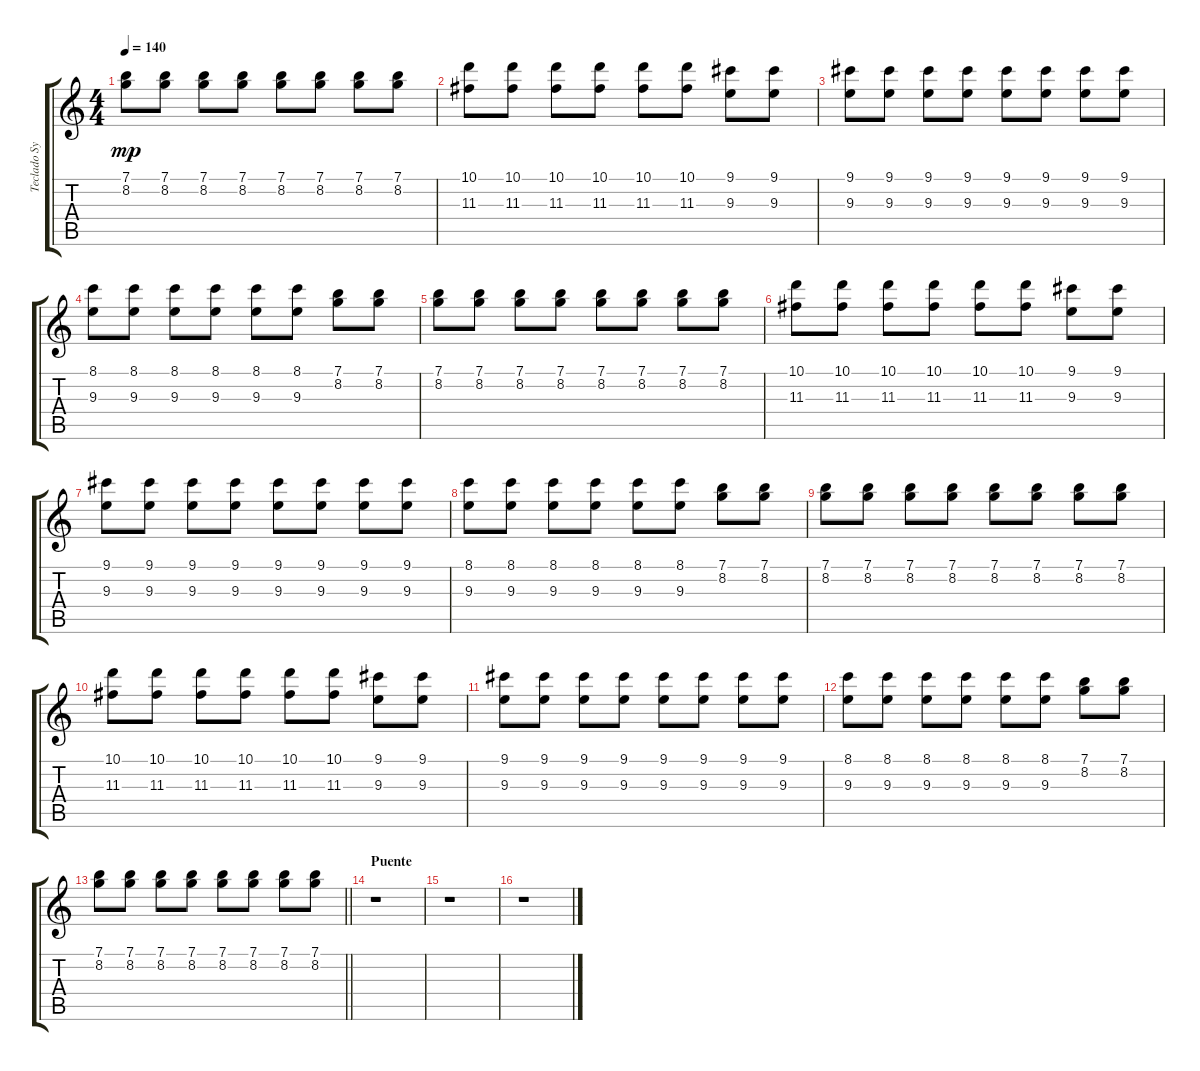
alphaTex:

\track ("Teclado Synth" "Teclado Sy") {instrument synthbass1}
\staff {score tabs}
\tuning (E4 B3 G3 D3 A2 E2) {hide}
\ts (4 4)
\tempo 140
\clef g2
\ks c
(7.1 8.2).8{dy mp} (7.1 8.2).8 (7.1 8.2).8 (7.1 8.2).8 (7.1 8.2).8 (7.1 8.2).8 (7.1 8.2).8 (7.1 8.2).8 |
(10.1 11.3).8 (10.1 11.3).8 (10.1 11.3).8 (10.1 11.3).8 (10.1 11.3).8 (10.1 11.3).8 (9.1 9.3).8 (9.1 9.3).8 |
(9.1 9.3).8 (9.1 9.3).8 (9.1 9.3).8 (9.1 9.3).8 (9.1 9.3).8 (9.1 9.3).8 (9.1 9.3).8 (9.1 9.3).8 |
(8.1 9.3).8 (8.1 9.3).8 (8.1 9.3).8 (8.1 9.3).8 (8.1 9.3).8 (8.1 9.3).8 (7.1 8.2).8 (7.1 8.2).8 |
(7.1 8.2).8 (7.1 8.2).8 (7.1 8.2).8 (7.1 8.2).8 (7.1 8.2).8 (7.1 8.2).8 (7.1 8.2).8 (7.1 8.2).8 |
(10.1 11.3).8 (10.1 11.3).8 (10.1 11.3).8 (10.1 11.3).8 (10.1 11.3).8 (10.1 11.3).8 (9.1 9.3).8 (9.1 9.3).8 |
(9.1 9.3).8 (9.1 9.3).8 (9.1 9.3).8 (9.1 9.3).8 (9.1 9.3).8 (9.1 9.3).8 (9.1 9.3).8 (9.1 9.3).8 |
(8.1 9.3).8 (8.1 9.3).8 (8.1 9.3).8 (8.1 9.3).8 (8.1 9.3).8 (8.1 9.3).8 (7.1 8.2).8 (7.1 8.2).8 |
(7.1 8.2).8 (7.1 8.2).8 (7.1 8.2).8 (7.1 8.2).8 (7.1 8.2).8 (7.1 8.2).8 (7.1 8.2).8 (7.1 8.2).8 |
(10.1 11.3).8 (10.1 11.3).8 (10.1 11.3).8 (10.1 11.3).8 (10.1 11.3).8 (10.1 11.3).8 (9.1 9.3).8 (9.1 9.3).8 |
(9.1 9.3).8 (9.1 9.3).8 (9.1 9.3).8 (9.1 9.3).8 (9.1 9.3).8 (9.1 9.3).8 (9.1 9.3).8 (9.1 9.3).8 |
(8.1 9.3).8 (8.1 9.3).8 (8.1 9.3).8 (8.1 9.3).8 (8.1 9.3).8 (8.1 9.3).8 (7.1 8.2).8 (7.1 8.2).8 |
\barLineRight lightlight
(7.1 8.2).8 (7.1 8.2).8 (7.1 8.2).8 (7.1 8.2).8 (7.1 8.2).8 (7.1 8.2).8 (7.1 8.2).8 (7.1 8.2).8 |
\section ("" "Puente")
r.1 |
r.1 |
r.1
